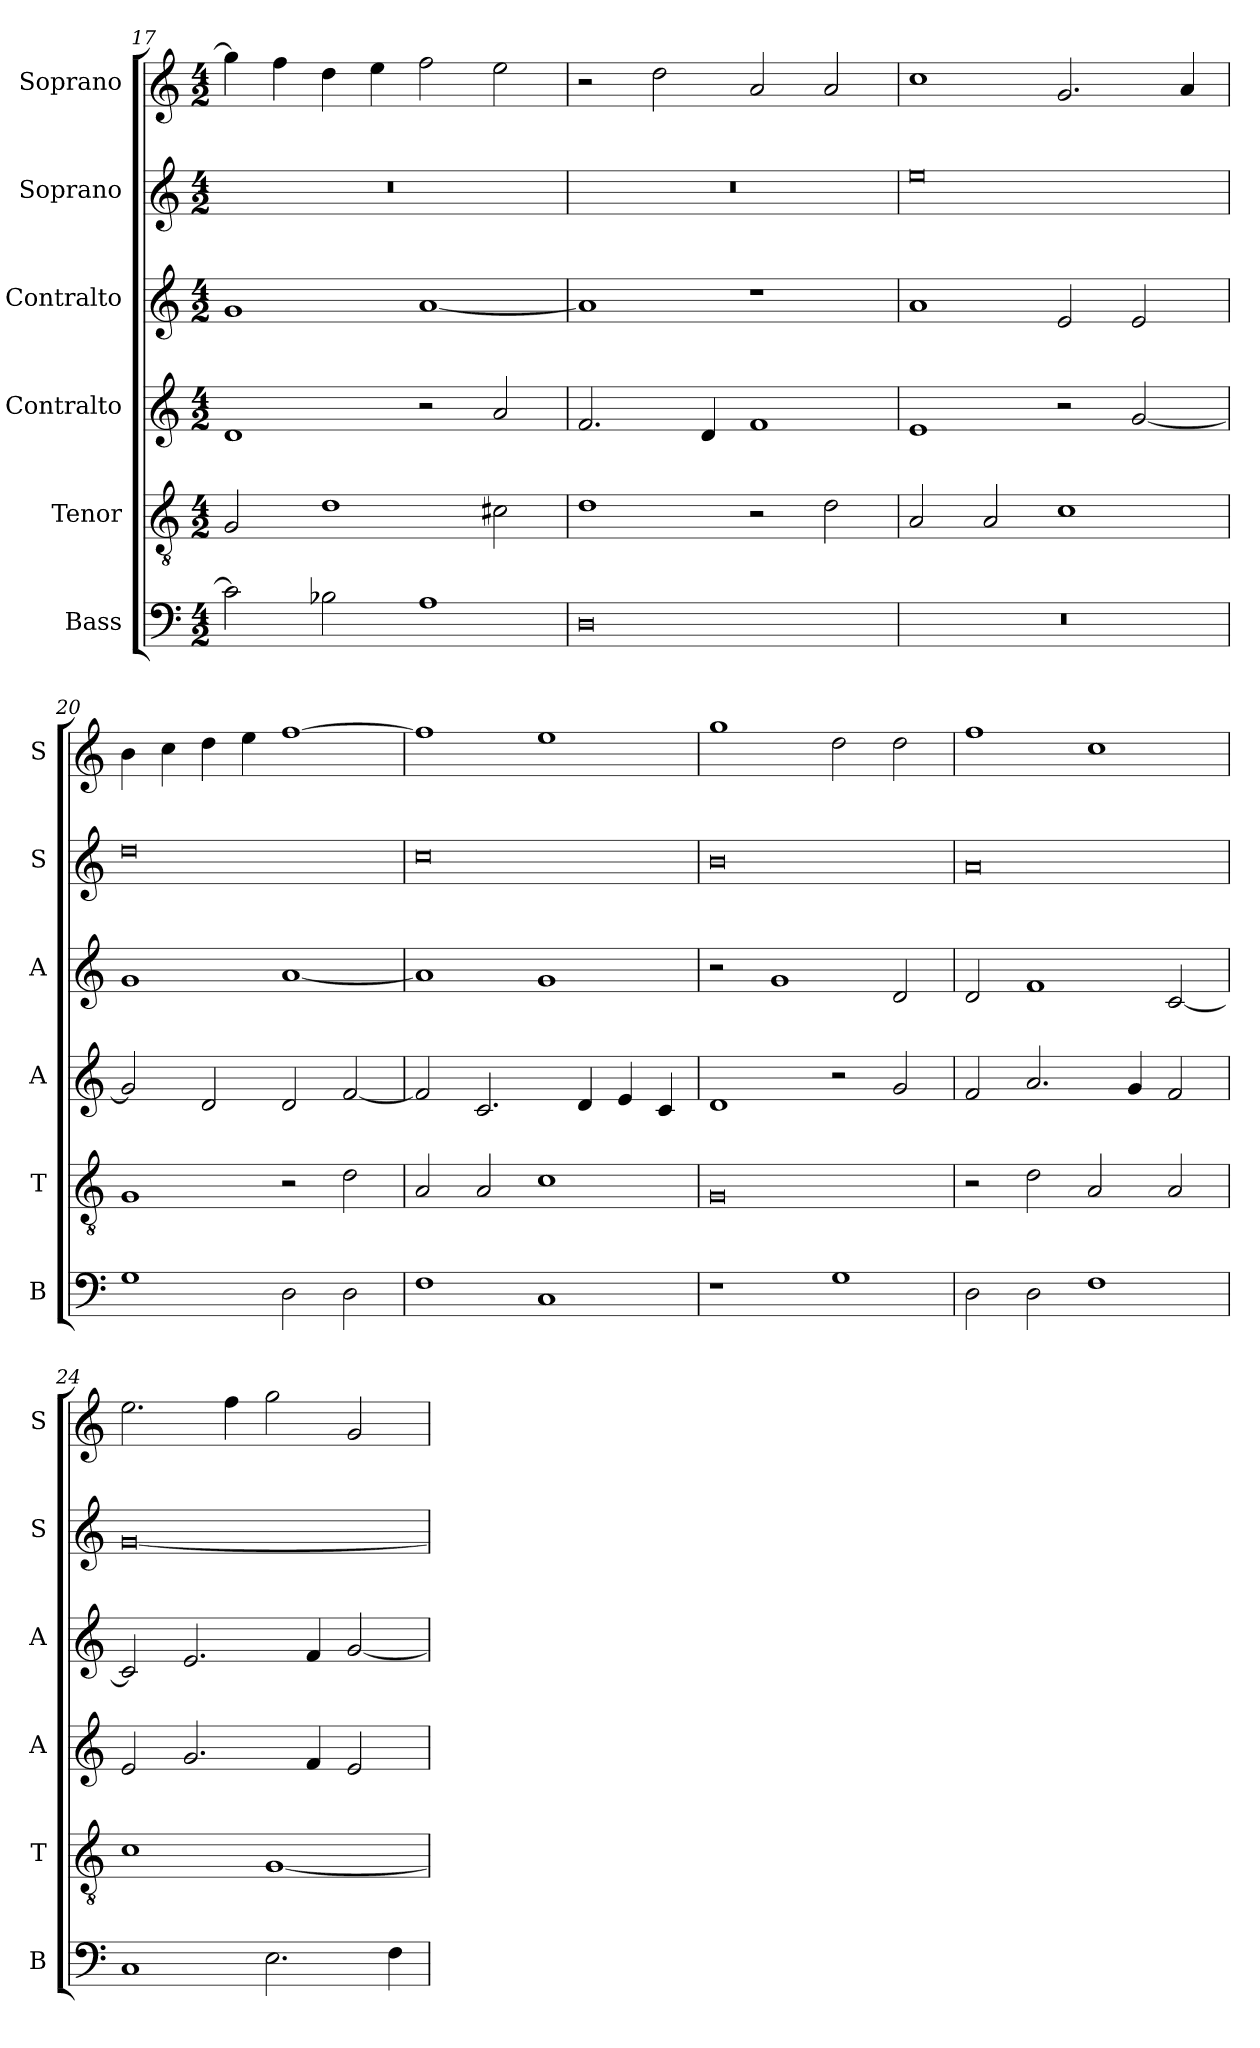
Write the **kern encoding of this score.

**kern	**kern	**kern	**kern	**kern	**kern
*part6	*part5	*part4	*part3	*part2	*part1
*staff6	*staff5	*staff4	*staff3	*staff2	*staff1
*I"Bass	*I"Tenor	*I"Contralto	*I"Contralto	*I"Soprano	*I"Soprano
*I'B	*I'T	*I'A	*I'A	*I'S	*I'S
*clefF4	*clefGv2	*clefG2	*clefG2	*clefG2	*clefG2
*k[]	*k[]	*k[]	*k[]	*k[]	*k[]
*C:ion	*C:ion	*C:ion	*C:ion	*C:ion	*C:ion
*M4/2	*M4/2	*M4/2	*M4/2	*M4/2	*M4/2
=17	=17	=17	=17	=17	=17
2c]	2G	1d	1g	0r	4gg]
.	.	.	.	.	4ff
2B-X	1d	.	.	.	4dd
.	.	.	.	.	4ee
1A	.	2r	[1a	.	2ff
.	2c#X	2a	.	.	2ee
=18	=18	=18	=18	=18	=18
0D	1d	2.f	1a]	0r	2r
.	.	.	.	.	2dd
.	.	4d	.	.	.
.	2r	1f	1r	.	2a
.	2d	.	.	.	2a
=19	=19	=19	=19	=19	=19
0r	2A	1e	1a	0ee	1cc
.	2A	.	.	.	.
.	1c	2r	2e	.	2.g
.	.	[2g	2e	.	.
.	.	.	.	.	4a
=20	=20	=20	=20	=20	=20
1G	1G	2g]	1g	0dd	4b
.	.	.	.	.	4cc
.	.	2d	.	.	4dd
.	.	.	.	.	4ee
2D	2r	2d	[1a	.	[1ff
2D	2d	[2f	.	.	.
=21	=21	=21	=21	=21	=21
1F	2A	2f]	1a]	0cc	1ff]
.	2A	2.c	.	.	.
1C	1c	.	1g	.	1ee
.	.	4d	.	.	.
.	.	4e	.	.	.
.	.	4c	.	.	.
=22	=22	=22	=22	=22	=22
1r	0G	1d	2r	0b	1gg
.	.	.	1g	.	.
1G	.	2r	.	.	2dd
.	.	2g	2d	.	2dd
=23	=23	=23	=23	=23	=23
2D	2r	2f	2d	0a	1ff
2D	2d	2.a	1f	.	.
1F	2A	.	.	.	1cc
.	.	4g	.	.	.
.	2A	2f	[2c	.	.
=24	=24	=24	=24	=24	=24
1C	1c	2e	2c]	[0g	2.ee
.	.	2.g	2.e	.	.
.	.	.	.	.	4ff
2.E	[1G	.	.	.	2gg
.	.	4f	4f	.	.
.	.	2e	[2g	.	2g
4F	.	.	.	.	.
=	=	=	=	=	=
*-	*-	*-	*-	*-	*-
